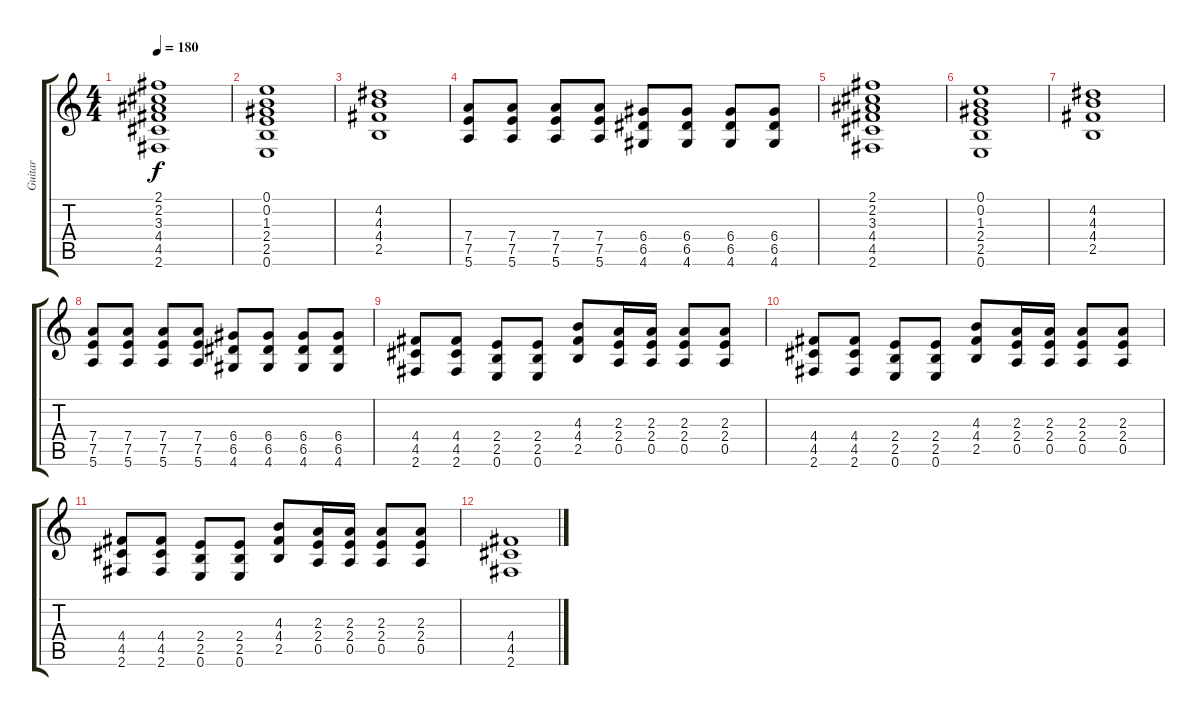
\track ("Guitar" "Guitar") {instrument distortionguitar}
\staff {score tabs}
\tuning (E4 B3 G3 D3 A2 E2) {hide}
\ts (4 4)
\tempo 180
\clef g2
\ks c
(2.1 2.2 3.3 4.4 4.5 2.6).1{dy f} |
(0.1 0.2 1.3 2.4 2.5 0.6).1 |
(4.2 4.3 4.4 2.5).1 |
(7.4 7.5 5.6).8 (7.4 7.5 5.6).8 (7.4 7.5 5.6).8 (7.4 7.5 5.6).8 (6.4 6.5 4.6).8 (6.4 6.5 4.6).8 (6.4 6.5 4.6).8 (6.4 6.5 4.6).8 |
(2.1 2.2 3.3 4.4 4.5 2.6).1 |
(0.1 0.2 1.3 2.4 2.5 0.6).1 |
(4.2 4.3 4.4 2.5).1 |
(7.4 7.5 5.6).8 (7.4 7.5 5.6).8 (7.4 7.5 5.6).8 (7.4 7.5 5.6).8 (6.4 6.5 4.6).8 (6.4 6.5 4.6).8 (6.4 6.5 4.6).8 (6.4 6.5 4.6).8 |
(4.4 4.5 2.6).8 (4.4 4.5 2.6).8 (2.4 2.5 0.6).8 (2.4 2.5 0.6).8 (4.3 4.4 2.5).8 (2.3 2.4 0.5).16 (2.3 2.4 0.5).16 (2.3 2.4 0.5).8 (2.3 2.4 0.5).8 |
(4.4 4.5 2.6).8 (4.4 4.5 2.6).8 (2.4 2.5 0.6).8 (2.4 2.5 0.6).8 (4.3 4.4 2.5).8 (2.3 2.4 0.5).16 (2.3 2.4 0.5).16 (2.3 2.4 0.5).8 (2.3 2.4 0.5).8 |
(4.4 4.5 2.6).8 (4.4 4.5 2.6).8 (2.4 2.5 0.6).8 (2.4 2.5 0.6).8 (4.3 4.4 2.5).8 (2.3 2.4 0.5).16 (2.3 2.4 0.5).16 (2.3 2.4 0.5).8 (2.3 2.4 0.5).8 |
(4.4 4.5 2.6).1
